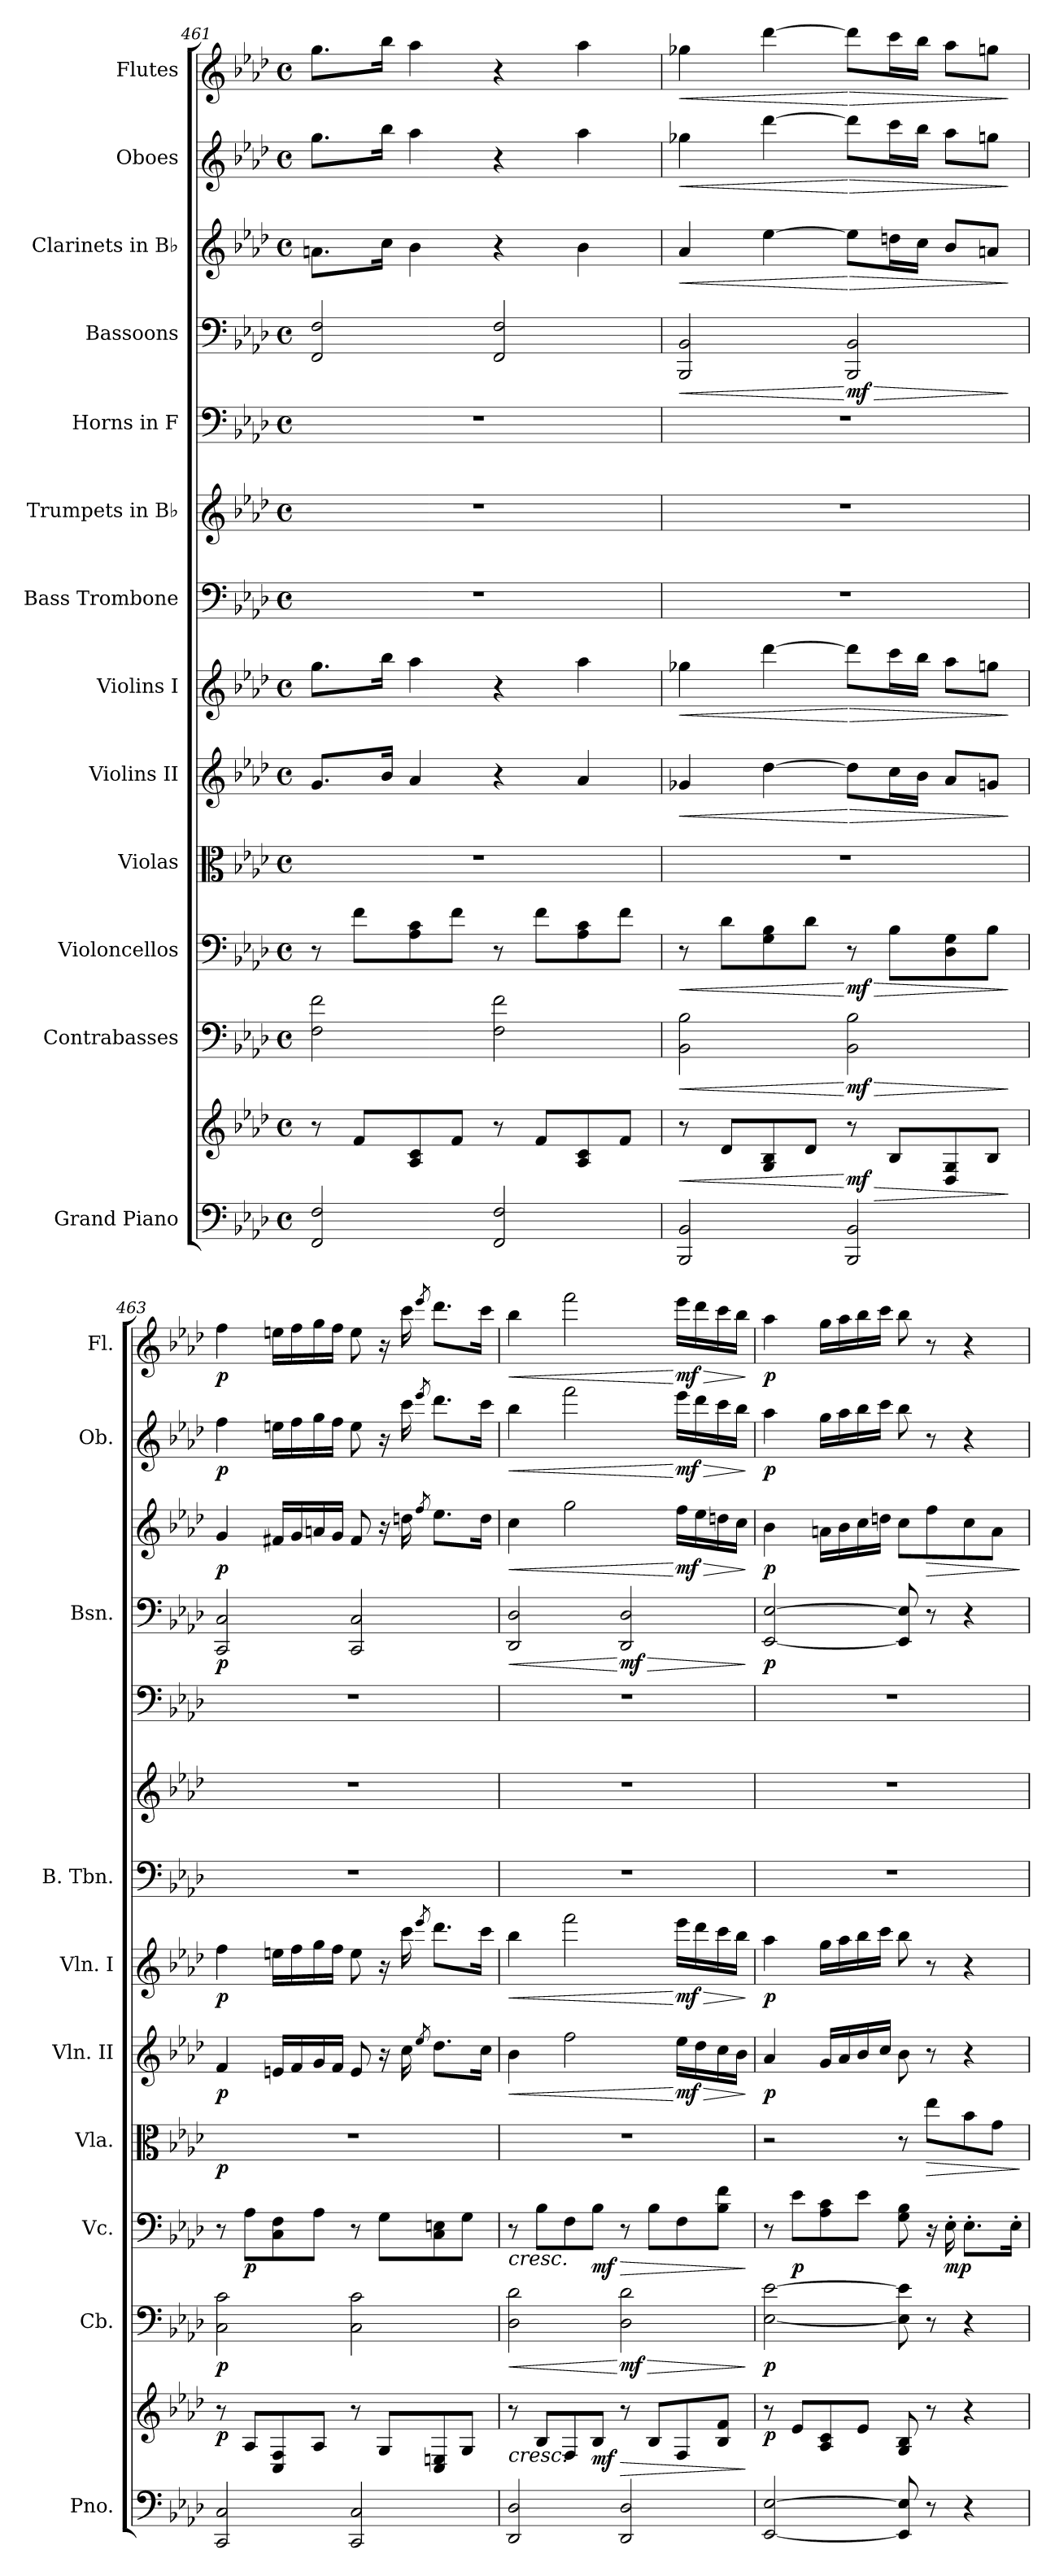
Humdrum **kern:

**kern	**kern	**dynam	**kern	**dynam	**kern	**dynam	**kern	**dynam	**kern	**dynam	**kern	**dynam	**kern	**kern	**kern	**kern	**dynam	**kern	**dynam	**kern	**dynam	**kern	**dynam
*part13	*part13	*part13	*part12	*part12	*part11	*part11	*part10	*part10	*part9	*part9	*part8	*part8	*part7	*part6	*part5	*part4	*part4	*part3	*part3	*part2	*part2	*part1	*part1
*staff14	*staff13	*staff13/14	*staff12	*staff12	*staff11	*staff11	*staff10	*staff10	*staff9	*staff9	*staff8	*staff8	*staff7	*staff6	*staff5	*staff4	*staff4	*staff3	*staff3	*staff2	*staff2	*staff1	*staff1
*I"Grand Piano	*	*	*I"Contrabasses	*	*I"Violoncellos	*	*I"Violas	*	*I"Violins II	*	*I"Violins I	*	*I"Bass Trombone	*I"Trumpets in B♭	*I"Horns in F	*I"Bassoons	*	*I"Clarinets in B♭	*	*I"Oboes	*	*I"Flutes	*
*I'Pno.	*	*	*I'Cb.	*	*I'Vc.	*	*I'Vla.	*	*I'Vln. II	*	*I'Vln. I	*	*I'B. Tbn.	*	*	*I'Bsn.	*	*	*	*I'Ob.	*	*I'Fl.	*
!!LO:PB:g=z
*clefF4	*clefG2	*	*clefF4	*	*clefF4	*	*clefC3	*	*clefG2	*	*clefG2	*	*clefF4	*clefG2	*clefF4	*clefF4	*	*clefG2	*	*clefG2	*	*clefG2	*
*	*	*	*ITrd7c12	*	*	*	*	*	*	*	*	*	*	*ITrd1c2	*ITrd4c7	*	*	*ITrd1c2	*	*	*	*	*
*k[b-e-a-d-]	*k[b-e-a-d-]	*	*k[b-e-a-d-]	*	*k[b-e-a-d-]	*	*k[b-e-a-d-]	*	*k[b-e-a-d-]	*	*k[b-e-a-d-]	*	*k[b-e-a-d-]	*k[b-e-a-d-g-c-]	*k[b-e-a-d-g-]	*k[b-e-a-d-]	*	*k[b-e-a-d-g-c-]	*	*k[b-e-a-d-]	*	*k[b-e-a-d-]	*
*M4/4	*M4/4	*	*M4/4	*	*M4/4	*	*M4/4	*	*M4/4	*	*M4/4	*	*M4/4	*M4/4	*M4/4	*M4/4	*	*M4/4	*	*M4/4	*	*M4/4	*
*met(c)	*met(c)	*	*met(c)	*	*met(c)	*	*met(c)	*	*met(c)	*	*met(c)	*	*met(c)	*met(c)	*met(c)	*met(c)	*	*met(c)	*	*met(c)	*	*met(c)	*
=461	=461	=461	=461	=461	=461	=461	=461	=461	=461	=461	=461	=461	=461	=461	=461	=461	=461	=461	=461	=461	=461	=461	=461
2FF/ 2F/	8r	.	2FF\ 2F\	.	8r	.	1r	.	8.g/L	.	8.gg\L	.	1r	1r	1r	2FF/ 2F/	.	8.gn\L	.	8.gg\L	.	8.gg\L	.
.	8f/L	.	.	.	8f\L	.	.	.	.	.	.	.	.	.	.	.	.	.	.	.	.	.	.
.	.	.	.	.	.	.	.	.	16b-/Jk	.	16bb-\Jk	.	.	.	.	.	.	16b-\Jk	.	16bb-\Jk	.	16bb-\Jk	.
.	8A-/ 8c/	.	.	.	8A-\ 8c\	.	.	.	4a-/	.	4aa-\	.	.	.	.	.	.	4a-\	.	4aa-\	.	4aa-\	.
.	8f/J	.	.	.	8f\J	.	.	.	.	.	.	.	.	.	.	.	.	.	.	.	.	.	.
2FF/ 2F/	8r	.	2FF\ 2F\	.	8r	.	.	.	4r	.	4r	.	.	.	.	2FF/ 2F/	.	4r	.	4r	.	4r	.
.	8f/L	.	.	.	8f\L	.	.	.	.	.	.	.	.	.	.	.	.	.	.	.	.	.	.
.	8A-/ 8c/	.	.	.	8A-\ 8c\	.	.	.	4a-/	.	4aa-\	.	.	.	.	.	.	4a-\	.	4aa-\	.	4aa-\	.
.	8f/J	.	.	.	8f\J	.	.	.	.	.	.	.	.	.	.	.	.	.	.	.	.	.	.
=462	=462	=462	=462	=462	=462	=462	=462	=462	=462	=462	=462	=462	=462	=462	=462	=462	=462	=462	=462	=462	=462	=462	=462
!	!	!LO:HP:b	!	!LO:HP:b	!	!LO:HP:b	!	!	!	!LO:HP:b	!	!LO:HP:b	!	!	!	!	!LO:HP:b	!	!LO:HP:b	!	!LO:HP:b	!	!LO:HP:b
2BBB-/ 2BB-/	8r	<	2BBB-\ 2BB-\	<	8r	<	1r	.	4g-X/	<	4gg-X\	<	1r	1r	1r	2BBB-/ 2BB-/	<	4g-/	<	4gg-X\	<	4gg-X\	<
.	8d-/L	.	.	.	8d-\L	.	.	.	.	.	.	.	.	.	.	.	.	.	.	.	.	.	.
.	8G/ 8B-/	.	.	.	8G\ 8B-\	.	.	.	[4dd-\	.	[4ddd-\	.	.	.	.	.	.	[4dd-\	.	[4ddd-\	.	[4ddd-\	.
.	8d-/J	.	.	.	8d-\J	.	.	.	.	.	.	.	.	.	.	.	.	.	.	.	.	.	.
!	!	!LO:HP:n=1:b	!	!LO:HP:n=1:b	!	!LO:HP:n=1:b	!	!	!	!LO:HP:n=1:b	!	!LO:HP:n=1:b	!	!	!	!	!LO:HP:n=1:b	!	!LO:HP:n=1:b	!	!LO:HP:n=1:b	!	!LO:HP:n=1:b
!	!	!LO:DY:n=1:b	!	!LO:DY:n=1:b	!	!LO:DY:n=1:b	!	!	!	!	!	!	!	!	!	!	!LO:DY:n=1:b	!	!	!	!	!	!
2BBB-/ 2BB-/	8r	[ > mf	2BBB-\ 2BB-\	[ > mf	8r	[ > mf	.	.	8dd-\L]	[ >	8ddd-\L]	[ >	.	.	.	2BBB-/ 2BB-/	[ > mf	8dd-\L]	[ >	8ddd-\L]	[ >	8ddd-\L]	[ >
.	8B-/L	.	.	.	8B-\L	.	.	.	16cc\L	.	16ccc\L	.	.	.	.	.	.	16ccn\L	.	16ccc\L	.	16ccc\L	.
.	.	.	.	.	.	.	.	.	16b-\JJ	.	16bb-\JJ	.	.	.	.	.	.	16b-\JJ	.	16bb-\JJ	.	16bb-\JJ	.
.	8D-/ 8G/	.	.	.	8D-\ 8G\	.	.	.	8a-/L	.	8aa-\L	.	.	.	.	.	.	8a-/L	.	8aa-\L	.	8aa-\L	.
.	8B-/J	.	.	.	8B-\J	.	.	.	8gn/J	.	8ggn\J	.	.	.	.	.	.	8gn/J	.	8ggn\J	.	8ggn\J	.
.	.	]	.	]	.	]	.	.	.	]	.	]	.	.	.	.	]	.	]	.	]	.	]
=463	=463	=463	=463	=463	=463	=463	=463	=463	=463	=463	=463	=463	=463	=463	=463	=463	=463	=463	=463	=463	=463	=463	=463
!	!	!LO:DY:b	!	!LO:DY:b	!	!	!	!LO:DY:b	!	!LO:DY:b	!	!LO:DY:b	!	!	!	!	!LO:DY:b	!	!LO:DY:b	!	!LO:DY:b	!	!LO:DY:b
2CC/ 2C/	8r	p	2CC\ 2C\	p	8r	.	1r	p	4f/	p	4ff\	p	1r	1r	1r	2CC/ 2C/	p	4f/	p	4ff\	p	4ff\	p
!	!	!	!	!	!	!LO:DY:b	!	!	!	!	!	!	!	!	!	!	!	!	!	!	!	!	!
.	8A-/L	.	.	.	8A-\L	p	.	.	.	.	.	.	.	.	.	.	.	.	.	.	.	.	.
.	8C/ 8F/	.	.	.	8C\ 8F\	.	.	.	16en/LL	.	16een\LL	.	.	.	.	.	.	16en/LL	.	16een\LL	.	16een\LL	.
.	.	.	.	.	.	.	.	.	16f/	.	16ff\	.	.	.	.	.	.	16f/	.	16ff\	.	16ff\	.
.	8A-/J	.	.	.	8A-\J	.	.	.	16g/	.	16gg\	.	.	.	.	.	.	16gn/	.	16gg\	.	16gg\	.
.	.	.	.	.	.	.	.	.	16f/JJ	.	16ff\JJ	.	.	.	.	.	.	16f/JJ	.	16ff\JJ	.	16ff\JJ	.
2CC/ 2C/	8r	.	2CC\ 2C\	.	8r	.	.	.	8e/	.	8ee\	.	.	.	.	2CC/ 2C/	.	8e/	.	8ee\	.	8ee\	.
.	8G/L	.	.	.	8G\L	.	.	.	16r	.	16r	.	.	.	.	.	.	16r	.	16r	.	16r	.
.	.	.	.	.	.	.	.	.	16cc\	.	16ccc\	.	.	.	.	.	.	16ccn\	.	16ccc\	.	16ccc\	.
.	.	.	.	.	.	.	.	.	8qee-/	.	8qeee-/	.	.	.	.	.	.	8qee-/	.	8qeee-/	.	8qeee-/	.
.	8C/ 8En/	.	.	.	8C\ 8En\	.	.	.	8.dd-\L	.	8.ddd-\L	.	.	.	.	.	.	8.dd-\L	.	8.ddd-\L	.	8.ddd-\L	.
.	8G/J	.	.	.	8G\J	.	.	.	.	.	.	.	.	.	.	.	.	.	.	.	.	.	.
.	.	.	.	.	.	.	.	.	16cc\Jk	.	16ccc\Jk	.	.	.	.	.	.	16cc\Jk	.	16ccc\Jk	.	16ccc\Jk	.
=464	=464	=464	=464	=464	=464	=464	=464	=464	=464	=464	=464	=464	=464	=464	=464	=464	=464	=464	=464	=464	=464	=464	=464
!	!	!LO:HP:b	!	!LO:HP:b	!	!LO:HP:b	!	!	!	!LO:HP:b	!	!LO:HP:b	!	!	!	!	!LO:HP:b	!	!LO:HP:b	!	!LO:HP:b	!	!LO:HP:b
2DD-/ 2D-/	8r	<	2DD-\ 2D-\	<	8r	<	1r	.	4b-\	<	4bb-\	<	1r	1r	1r	2DD-/ 2D-/	<	4b-\	<	4bb-\	<	4bb-\	<
.	8B-/L	.	.	.	8B-\L	.	.	.	.	.	.	.	.	.	.	.	.	.	.	.	.	.	.
.	8F/	.	.	.	8F\	.	.	.	2ff\	.	2fff\	.	.	.	.	.	.	2ff\	.	2fff\	.	2fff\	.
!	!	!LO:DY:b	!	!	!	!LO:DY:b	!	!	!	!	!	!	!	!	!	!	!	!	!	!	!	!	!
.	8B-/J	mf	.	.	8B-\J	mf	.	.	.	.	.	.	.	.	.	.	.	.	.	.	.	.	.
!	!	!LO:HP:n=1:b	!	!LO:HP:n=1:b	!	!LO:HP:n=1:b	!	!	!	!	!	!	!	!	!	!	!LO:HP:n=1:b	!	!	!	!	!	!
!	!	!	!	!LO:DY:n=1:b	!	!	!	!	!	!	!	!	!	!	!	!	!LO:DY:n=1:b	!	!	!	!	!	!
2DD-/ 2D-/	8r	[ >	2DD-\ 2D-\	[ > mf	8r	[ >	.	.	.	.	.	.	.	.	.	2DD-/ 2D-/	[ > mf	.	.	.	.	.	.
.	8B-/L	.	.	.	8B-\L	.	.	.	.	.	.	.	.	.	.	.	.	.	.	.	.	.	.
!	!	!	!	!	!	!	!	!	!	!LO:HP:n=1:b	!	!LO:HP:n=1:b	!	!	!	!	!	!	!LO:HP:n=1:b	!	!LO:HP:n=1:b	!	!LO:HP:n=1:b
!	!	!	!	!	!	!	!	!	!	!LO:DY:n=1:b	!	!LO:DY:n=1:b	!	!	!	!	!	!	!LO:DY:n=1:b	!	!LO:DY:n=1:b	!	!LO:DY:n=1:b
.	8F/	.	.	.	8F\	.	.	.	16ee-\LL	[ > mf	16eee-\LL	[ > mf	.	.	.	.	.	16ee-\LL	[ > mf	16eee-\LL	[ > mf	16eee-\LL	[ > mf
.	.	.	.	.	.	.	.	.	16dd-\	.	16ddd-\	.	.	.	.	.	.	16dd-\	.	16ddd-\	.	16ddd-\	.
.	8B-/ 8f/J	.	.	.	8B-\ 8f\J	.	.	.	16cc\	.	16ccc\	.	.	.	.	.	.	16ccn\	.	16ccc\	.	16ccc\	.
.	.	.	.	.	.	.	.	.	16b-\JJ	.	16bb-\JJ	.	.	.	.	.	.	16b-\JJ	.	16bb-\JJ	.	16bb-\JJ	.
.	.	]	.	]	.	]	.	.	.	]	.	]	.	.	.	.	]	.	]	.	]	.	]
!!LO:PB:g=z
=465	=465	=465	=465	=465	=465	=465	=465	=465	=465	=465	=465	=465	=465	=465	=465	=465	=465	=465	=465	=465	=465	=465	=465
!	!	!LO:DY:b	!	!LO:DY:b	!	!	!	!	!	!LO:DY:b	!	!LO:DY:b	!	!	!	!	!LO:DY:b	!	!LO:DY:b	!	!LO:DY:b	!	!LO:DY:b
[2EE-/ [2E-/	8r	p	[2EE-\ [2E-\	p	8r	.	2r	.	4a-/	p	4aa-\	p	1r	1r	1r	[2EE-/ [2E-/	p	4a-\	p	4aa-\	p	4aa-\	p
!	!	!	!	!	!	!LO:DY:b	!	!	!	!	!	!	!	!	!	!	!	!	!	!	!	!	!
.	8e-/L	.	.	.	8e-\L	p	.	.	.	.	.	.	.	.	.	.	.	.	.	.	.	.	.
.	8A-/ 8c/	.	.	.	8A-\ 8c\	.	.	.	16g/LL	.	16gg\LL	.	.	.	.	.	.	16gn\LL	.	16gg\LL	.	16gg\LL	.
.	.	.	.	.	.	.	.	.	16a-/	.	16aa-\	.	.	.	.	.	.	16a-\	.	16aa-\	.	16aa-\	.
.	8e-/J	.	.	.	8e-\J	.	.	.	16b-/	.	16bb-\	.	.	.	.	.	.	16b-\	.	16bb-\	.	16bb-\	.
.	.	.	.	.	.	.	.	.	16cc/JJ	.	16ccc\JJ	.	.	.	.	.	.	16ccn\JJ	.	16ccc\JJ	.	16ccc\JJ	.
8EE-/] 8E-/]	8G/ 8B-/	.	8EE-\] 8E-\]	.	8G\ 8B-\	.	8r	.	8b-\	.	8bb-\	.	.	.	.	8EE-/] 8E-/]	.	8b-\L	.	8bb-\	.	8bb-\	.
!	!	!	!	!	!	!	!	!LO:HP:b	!	!	!	!	!	!	!	!	!	!	!LO:HP:b	!	!	!	!
8r	8r	.	8r	.	16r	.	8ee-\L	>	8r	.	8r	.	.	.	.	8r	.	8ee-\	>	8r	.	8r	.
!	!	!	!	!	!	!LO:DY:b	!	!	!	!	!	!	!	!	!	!	!	!	!	!	!	!	!
.	.	.	.	.	16E-'\	mp	.	.	.	.	.	.	.	.	.	.	.	.	.	.	.	.	.
4r	4r	.	4r	.	8.E-'\L	.	8b-\	.	4r	.	4r	.	.	.	.	4r	.	8b-\	.	4r	.	4r	.
.	.	.	.	.	.	.	8g\J	.	.	.	.	.	.	.	.	.	.	8g\J	.	.	.	.	.
.	.	.	.	.	16E-'\Jk	.	.	.	.	.	.	.	.	.	.	.	.	.	.	.	.	.	.
.	.	.	.	.	.	.	.	]	.	.	.	.	.	.	.	.	.	.	]	.	.	.	.
=	=	=	=	=	=	=	=	=	=	=	=	=	=	=	=	=	=	=	=	=	=	=	=
*-	*-	*-	*-	*-	*-	*-	*-	*-	*-	*-	*-	*-	*-	*-	*-	*-	*-	*-	*-	*-	*-	*-	*-
